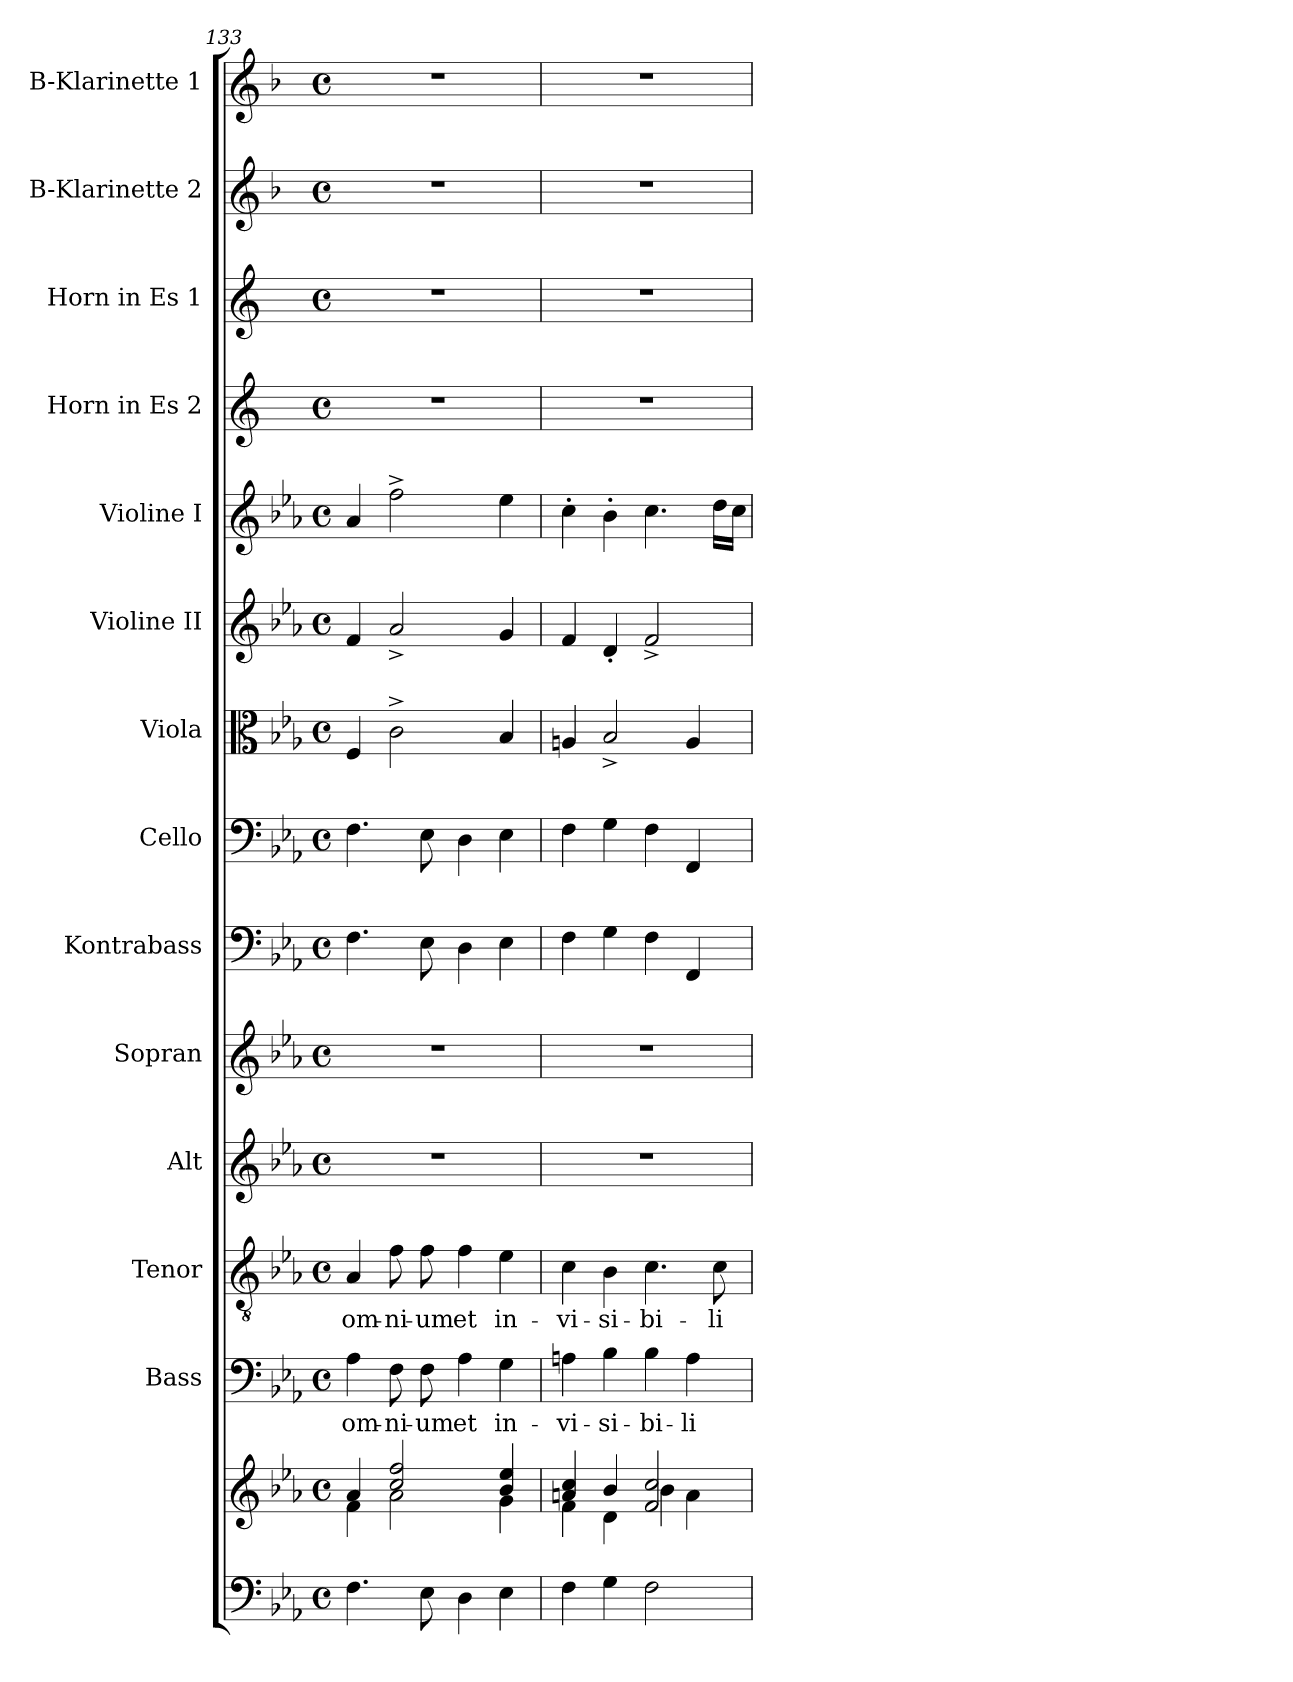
**kern	**kern	**kern	**text	**kern	**text	**kern	**kern	**kern	**kern	**kern	**kern	**kern	**kern	**kern	**kern	**kern
*part14	*part14	*part13	*part13	*part12	*part12	*part11	*part10	*part9	*part8	*part7	*part6	*part5	*part4	*part3	*part2	*part1
*staff15	*staff14	*staff13	*staff13	*staff12	*staff12	*staff11	*staff10	*staff9	*staff8	*staff7	*staff6	*staff5	*staff4	*staff3	*staff2	*staff1
*	*	*I"Bass	*	*I"Tenor	*	*I"Alt	*I"Sopran	*I"Kontrabass	*I"Cello	*I"Viola	*I"Violine II	*I"Violine I	*I"Horn in Es 2	*I"Horn in Es 1	*I"B-Klarinette 2	*I"B-Klarinette 1
*	*	*I'B.	*	*I'T.	*	*I'A.	*I'S.	*I'Kb.	*	*I'Vla.	*I'Vl. II	*I'Vl. I	*I'Hrn. 2	*I'Hrn. 1	*I'Kl. 2	*I'Kl. 1
*clefF4	*clefG2	*clefF4	*	*clefGv2	*	*clefG2	*clefG2	*clefF4	*clefF4	*clefC3	*clefG2	*clefG2	*clefG2	*clefG2	*clefG2	*clefG2
*	*	*	*	*	*	*	*	*ITrd7c12	*	*	*	*	*ITrd5c9	*ITrd5c9	*ITrd1c2	*ITrd1c2
*k[b-e-a-]	*k[b-e-a-]	*k[b-e-a-]	*	*k[b-e-a-]	*	*k[b-e-a-]	*k[b-e-a-]	*k[b-e-a-]	*k[b-e-a-]	*k[b-e-a-]	*k[b-e-a-]	*k[b-e-a-]	*k[b-e-a-]	*k[b-e-a-]	*k[b-e-a-]	*k[b-e-a-]
*E-:	*E-:	*E-:	*	*E-:	*	*E-:	*E-:	*E-:	*E-:	*E-:	*E-:	*E-:	*E-:	*E-:	*E-:	*E-:
*M4/4	*M4/4	*M4/4	*	*M4/4	*	*M4/4	*M4/4	*M4/4	*M4/4	*M4/4	*M4/4	*M4/4	*M4/4	*M4/4	*M4/4	*M4/4
*met(c)	*met(c)	*met(c)	*	*met(c)	*	*met(c)	*met(c)	*met(c)	*met(c)	*met(c)	*met(c)	*met(c)	*met(c)	*met(c)	*met(c)	*met(c)
=133	=133	=133	=133	=133	=133	=133	=133	=133	=133	=133	=133	=133	=133	=133	=133	=133
*	*^	*	*	*	*	*	*	*	*	*	*	*	*	*	*	*
!	!	!	!	!LO:LY:b	!	!LO:LY:b	!	!	!	!	!	!	!	!	!	!	!
4.F\	4a-/	4f\	4A-\	om-	4A-/	om-	1r	1r	4.FF\	4.F\	4F/	4f/	4a-/	1r	1r	1r	1r
!	!	!	!	!LO:LY:b	!	!LO:LY:b	!	!	!	!	!	!	!	!	!	!	!
.	2cc/ 2ff/	2a-\	8F\	-ni-	8f\	-ni-	.	.	.	.	2c^>\	2a-^</	2ff^>\	.	.	.	.
!	!	!	!	!LO:LY:b	!	!LO:LY:b	!	!	!	!	!	!	!	!	!	!	!
8E-\	.	.	8F\	-um	8f\	-um	.	.	8EE-\	8E-\	.	.	.	.	.	.	.
!	!	!	!	!LO:LY:b	!	!LO:LY:b	!	!	!	!	!	!	!	!	!	!	!
4D\	.	.	4A-\	et	4f\	et	.	.	4DD\	4D\	.	.	.	.	.	.	.
!	!	!	!	!LO:LY:b	!	!LO:LY:b	!	!	!	!	!	!	!	!	!	!	!
4E-\	4b-/ 4ee-/	4g\	4G\	in-	4e-\	in-	.	.	4EE-\	4E-\	4B-/	4g/	4ee-\	.	.	.	.
!!LO:PB:g=z
=134	=134	=134	=134	=134	=134	=134	=134	=134	=134	=134	=134	=134	=134	=134	=134	=134	=134
!	!	!	!	!LO:LY:b	!	!LO:LY:b	!	!	!	!	!	!	!	!	!	!	!
4F\	4an/ 4cc/	4f\	4An\	-vi-	4c\	-vi-	1r	1r	4FF\	4F\	4An/	4f/	4cc'>\	1r	1r	1r	1r
!	!	!	!	!LO:LY:b	!	!LO:LY:b	!	!	!	!	!	!	!	!	!	!	!
4G\	4b-/	4d\	4B-\	-si-	4B-\	-si-	.	.	4GG\	4G\	2B-^</	4d'</	4b-'>\	.	.	.	.
!	!	!	!	!LO:LY:b	!	!LO:LY:b	!	!	!	!	!	!	!	!	!	!	!
2F\	2f/ 2cc/	4b-\	4B-\	-bi-	4.c\	-bi-	.	.	4FF\	4F\	.	2f^</	4.cc\	.	.	.	.
!	!	!	!	!LO:LY:b	!	!	!	!	!	!	!	!	!	!	!	!	!
.	.	4a\	4A\	-li-	.	.	.	.	4FFF/	4FF/	4A/	.	.	.	.	.	.
!	!	!	!	!	!	!LO:LY:b	!	!	!	!	!	!	!	!	!	!	!
.	.	.	.	.	8c\	-li-	.	.	.	.	.	.	16dd\LL	.	.	.	.
.	.	.	.	.	.	.	.	.	.	.	.	.	16cc\JJ	.	.	.	.
*	*v	*v	*	*	*	*	*	*	*	*	*	*	*	*	*	*	*
=	=	=	=	=	=	=	=	=	=	=	=	=	=	=	=	=
*-	*-	*-	*-	*-	*-	*-	*-	*-	*-	*-	*-	*-	*-	*-	*-	*-
